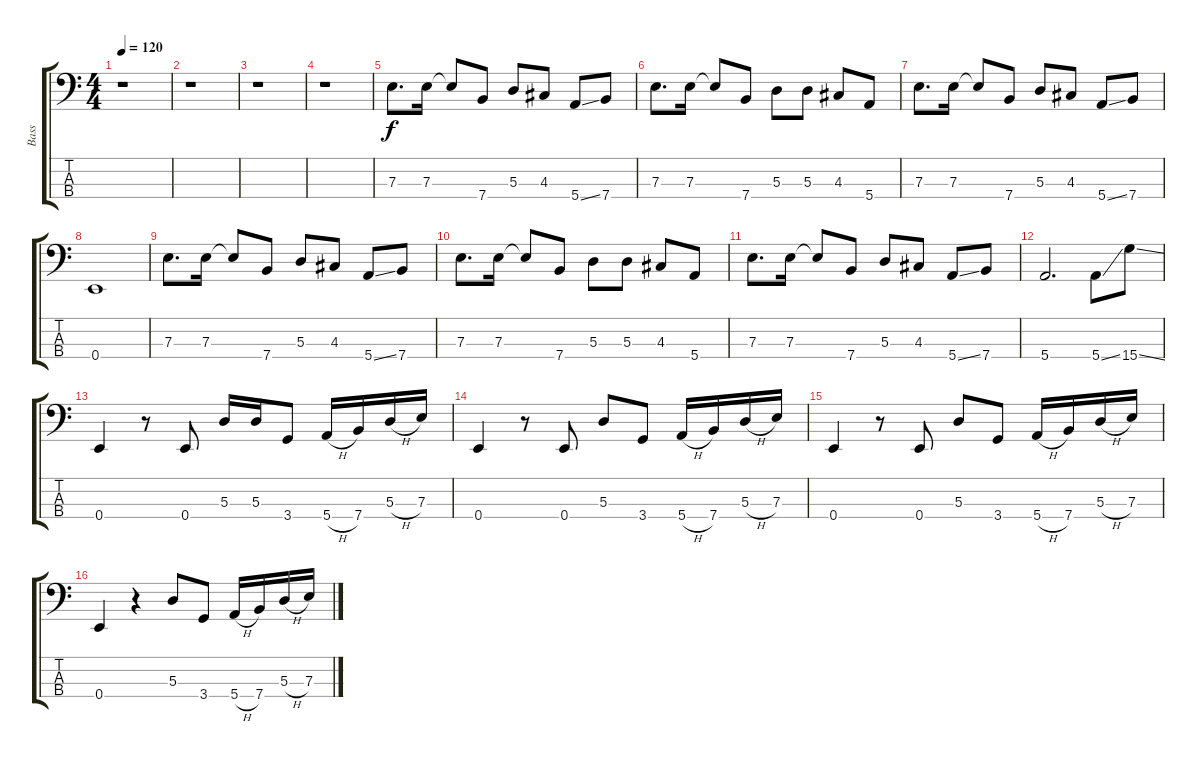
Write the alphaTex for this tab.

\track ("Bass" "Bass") {instrument electricbasspick}
\staff {score tabs}
\tuning (G2 D2 A1 E1) {hide}
\ts (4 4)
\tempo 120
\clef f4
\ks c
r.1{dy f instrument electricbasspick} |
r.1 |
r.1 |
r.1 |
7.3.8{d} 7.3.16 7.3{t}.8 7.4.8 5.3.8 4.3.8 5.4{ss}.8 7.4.8 |
7.3.8{d} 7.3.16 7.3{t}.8 7.4.8 5.3.8 5.3.8 4.3.8 5.4.8 |
7.3.8{d} 7.3.16 7.3{t}.8 7.4.8 5.3.8 4.3.8 5.4{ss}.8 7.4.8 |
0.4.1 |
7.3.8{d} 7.3.16 7.3{t}.8 7.4.8 5.3.8 4.3.8 5.4{ss}.8 7.4.8 |
7.3.8{d} 7.3.16 7.3{t}.8 7.4.8 5.3.8 5.3.8 4.3.8 5.4.8 |
7.3.8{d} 7.3.16 7.3{t}.8 7.4.8 5.3.8 4.3.8 5.4{ss}.8 7.4.8 |
5.4.2{d} 5.4{ss}.8 15.4{ss}.8 |
0.4.4 r.8 0.4.8 5.3.16 5.3.16 3.4.8 5.4{h}.16 7.4.16 5.3{h}.16 7.3.16 |
0.4.4 r.8 0.4.8 5.3.8 3.4.8 5.4{h}.16 7.4.16 5.3{h}.16 7.3.16 |
0.4.4 r.8 0.4.8 5.3.8 3.4.8 5.4{h}.16 7.4.16 5.3{h}.16 7.3.16 |
0.4.4 r.4 5.3.8 3.4.8 5.4{h}.16 7.4.16 5.3{h}.16 7.3.16
